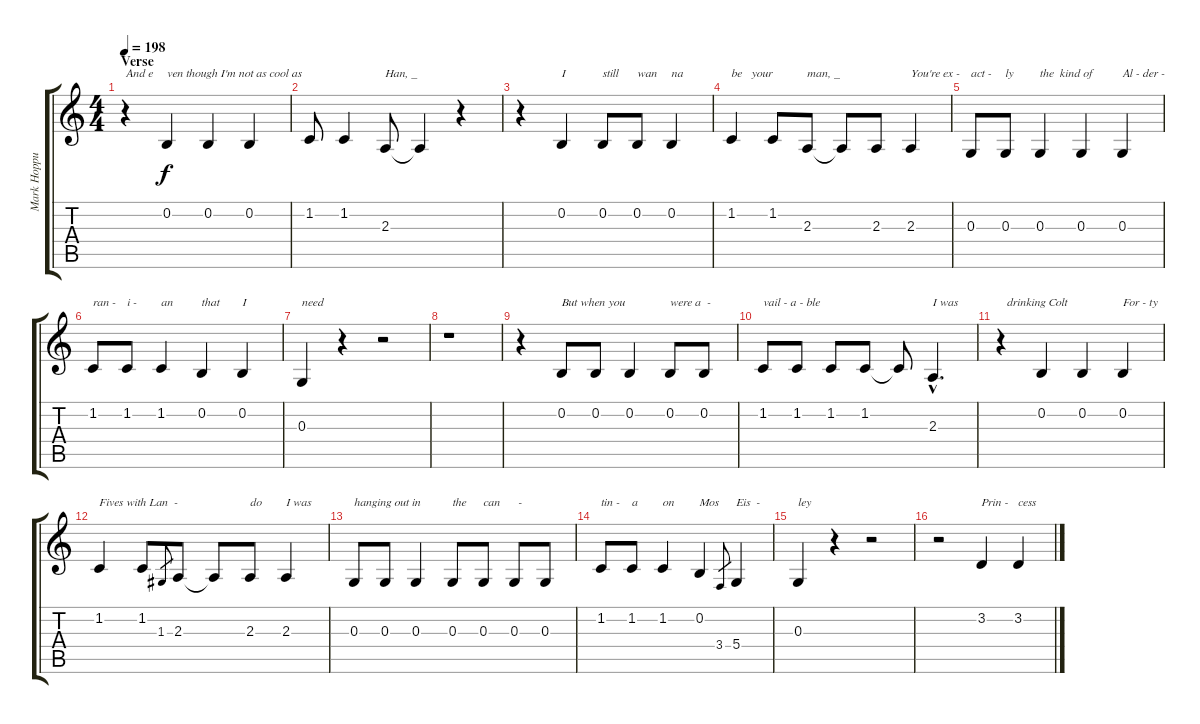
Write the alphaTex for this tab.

\track ("Mark Hoppus: Vocals" "Mark Hoppu") {instrument altosax}
\staff {score tabs}
\tuning (E4 B3 G3 D3 A2 E2) {hide}
\ts (4 4)
\section ("" "Verse")
\tempo 198
\clef g2
\ks c
r.4{txt "And e" dy f} 0.2.4{txt "ven though I'm not as cool as"} 0.2.4 0.2.4 |
1.2.8 1.2.4 2.3.8{txt "Han, _"} 2.3{t}.4 r.4 |
r.4 0.2.4{txt "I"} 0.2.8{txt "still"} 0.2.8{txt "wan"} 0.2.4{txt "na"} |
1.2.4{txt "be   your"} 1.2.8 2.3.8{txt "man, _"} 2.3{t}.8 2.3.8 2.3.4{txt "You're ex - "} |
0.3.8{txt "act -"} 0.3.8{txt "ly"} 0.3.4{txt "the  kind of"} 0.3.4 0.3.4{txt "Al - der -"} |
1.2.8{txt "ran -"} 1.2.8{txt "i -"} 1.2.4{txt "an"} 0.2.4{txt "that"} 0.2.4{txt "I"} |
0.3.4{txt "need"} r.4 r.2 |
r.1 |
r.4 0.2.8{txt "But when you"} 0.2.8 0.2.4 0.2.8{txt "were a  -"} 0.2.8 |
1.2.8{txt "vail - a - ble"} 1.2.8 1.2.8 1.2.8 1.2{t}.8 2.3{hac}.4{d txt "I was"} |
r.4{txt "  drinking Colt "} 0.2.4 0.2.4 0.2.4{txt "For - ty"} |
1.2.4{txt "Fives with Lan  -  "} 1.2.8 1.3.8{gr} 2.3.8 2.3{t}.8 2.3.8{txt "do"} 2.3.4{txt "I was"} |
0.3.8{txt "hanging out in"} 0.3.8 0.3.4 0.3.8{txt "the"} 0.3.8{txt "can      -   "} 0.3.8 0.3.8 |
1.2.8{txt "tin -"} 1.2.8{txt "a"} 1.2.4{txt "on"} 0.2.4{txt "Mos"} 3.4.8{gr} 5.4.4{txt "Eis  -  "} |
0.3.4{txt "ley"} r.4 r.2 |
r.2 3.2.4{txt "Prin -"} 3.2.4{txt "cess"}
